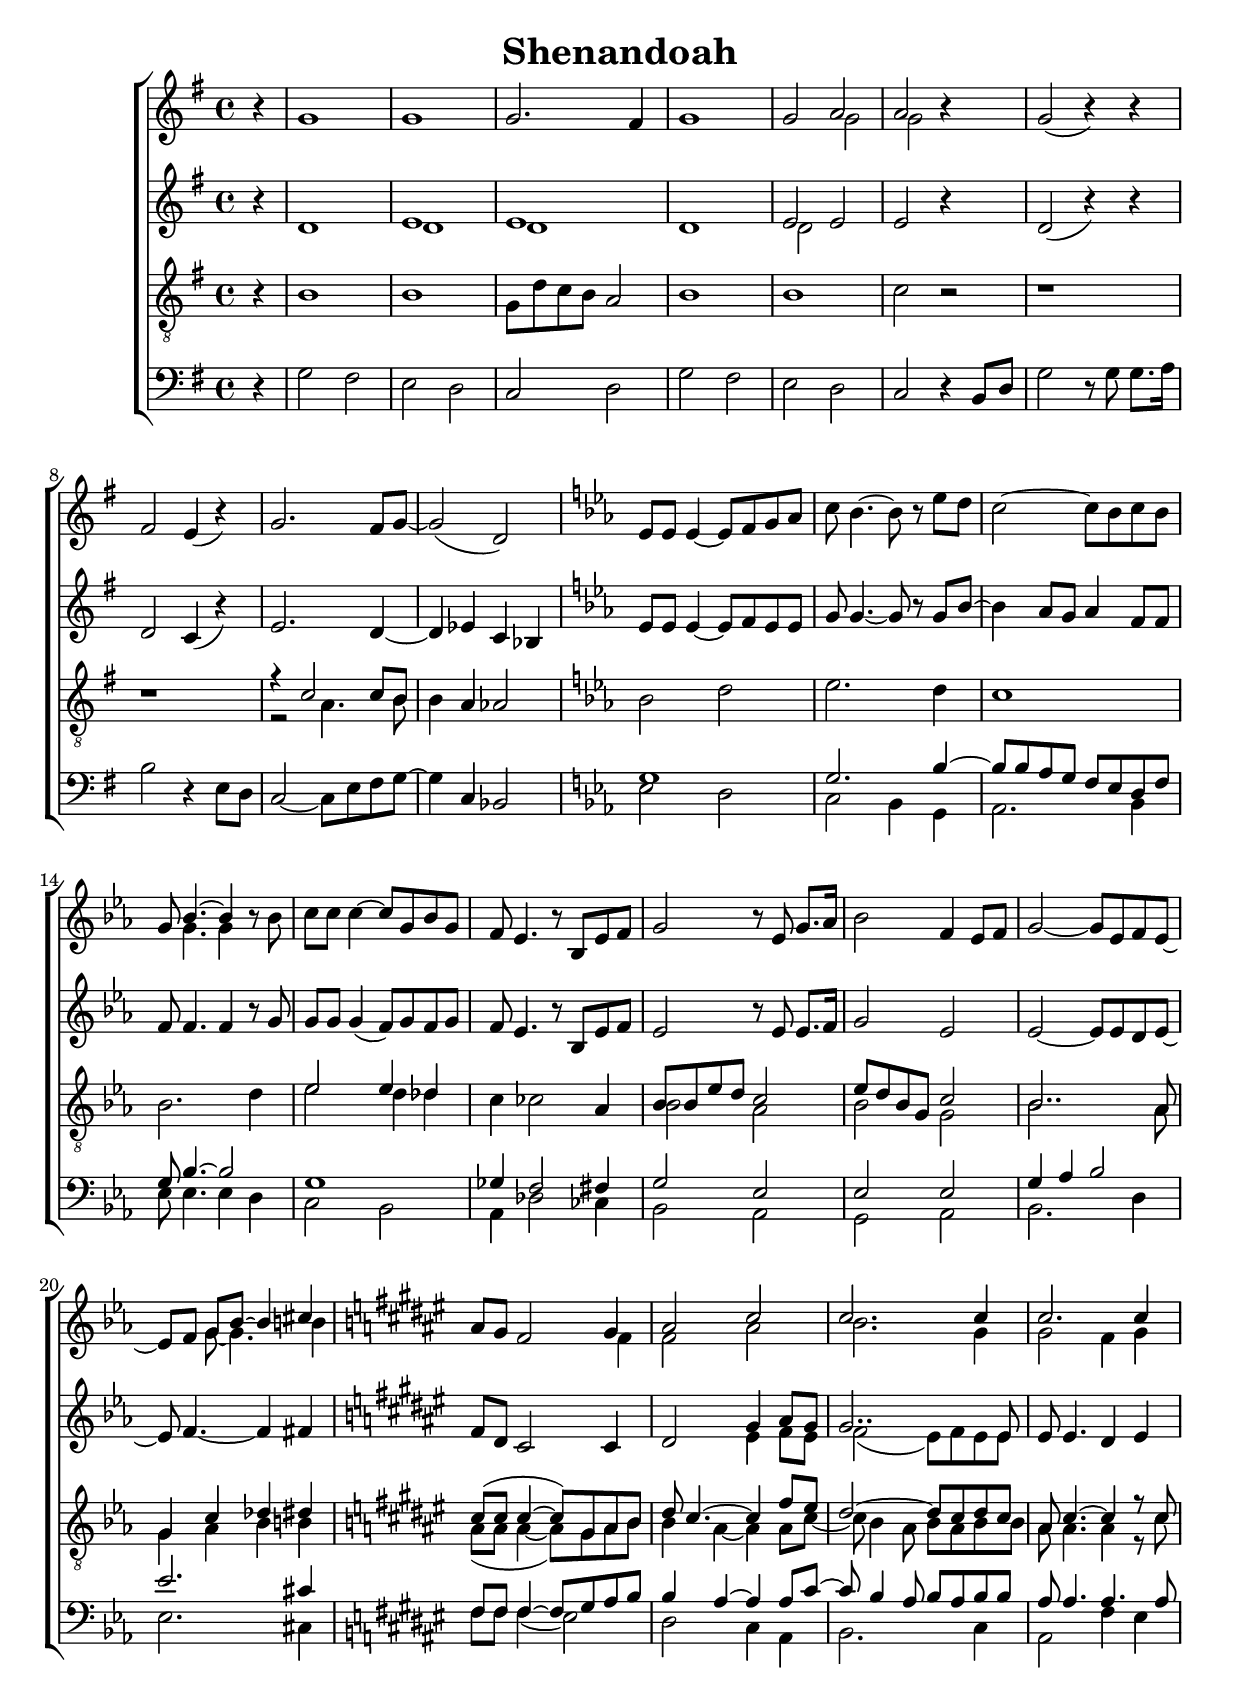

\version "2.18.2"

\header {
	title = "Shenandoah"
}

global = {
  \time 4/4
}

soprano_notes = \relative c'' {
  \key g \major 
  \partial 4 r4 g1  g1 g2. fis4 g1 g2 << { a2 a } \\ { g2 g } >> r4*2  g2 (r4) r  fis2 e4 (r4)  g2. fis8 g ~ g2 (d2)
  
  \key ees \major 
  ees8 ees ees4 ~ees8 f g aes c bes4. ~bes8 r8 ees8 d c2 ~c8 bes c bes g <<{bes4. ~bes4} \\ {g4. g4}>> r8 bes c c c4 ~c8 g bes g f ees4. r8 bes8 ees f
  g2 r8 ees g8. aes16 bes2 f4 ees8 f g2 ~g8 ees f ees ~ees8 f << {g8 bes ~bes4 cis} \\ {g8 ~g4. b4} >> 

  \key fis \major 
  ais8 gis fis2 << {gis4 ais2 cis cis2. cis4 cis2. cis4} \\ {fis,4 fis2 ais b2. gis4 gis2 fis4 gis } >> 
}

soprano_words = \lyricmode {
}

alto_notes = \relative c' {
  \key g \major 
  \partial 4 r4 d1 << {e1 e1} \\ {d1 d1} >> d1 << {e2} \\ {d2} >> e2 e2 r4*2 d2 (r4) r4 d2 c4 (r4) e2. d4 ~ d4 ees4 c4 bes4	

  \key ees \major 
  ees8 ees ees4 ~ees8 f8 ees8 ees g g4. ~g8 r8 g bes ~bes4 aes8 g aes4 f8 f f8 f4. f4 r8 g8 g g g4 (f8) g f g f ees4. r8 bes8 ees f
  ees2 r8 ees ees8. f16 g2 ees ees ~ees8 ees d ees ~ees f4. ~f4 fis

  \key fis \major 
  fis8 dis cis2 cis4 dis2 << { gis4 ais8 gis gis2.. eis8} \\ { eis4 fis8 eis fis2 (eis8) fis8 eis eis} >> eis8 eis4. dis4 eis

}
alto_words = \lyricmode {
}

tenor_notes = \relative c' {
  \key g \major 
  \partial 4 r4 b1 b g8 d' c b a2 b1 b c2 r r1 r << { r4 c2 c8 b8 } \\ { r2 a4. b8 } >> b4 a aes2
  
  \key ees \major 
  bes2 d ees2. d4 c1 bes2. d4 << {ees2 ees4 des} \\ {ees2 d4 des} >> c4 ces2 aes4

  << 
  	{ bes8 bes ees d c2 ees8 d bes g c2 | bes2.. aes8 | g4 c des dis } 
  	\\
  	{ bes2 aes bes g | bes2.. aes8 | g4 aes bes b }
  >>

  \key fis \major 
  <<
  	{ cis8 (cis8 cis4 ~cis8) gis ais b dis8 cis4. ~cis4 fis8 eis dis2 ~dis8 cis dis cis ais8 cis4. ~cis4 r8 cis8 }
  	\\
  	{ ais8 (ais8 ais4 ~ais8) gis ais b b4 ais4 ~ais4 ais8 cis ~cis b4 ais8 b ais b b ais ais4. ais4 r8 cis8}
  >>
}
tenor_words = \lyricmode {
}

bass_notes = \relative c' {
  \key g \major 
  \partial 4 r4 g2 fis e d c d g fis e d c r4 b8 d g2 r8 g g8. a16 b2 r4 e,8 d c2~c8 e fis g~g4 c,4 bes2
  
  \key ees \major << 
  	{ 
  	  g'1 g2. bes4 ~bes8 bes aes g f ees d f g bes4. ~bes2 g1 ges4 f2 fis4 
  	  g2 ees ees ees g4 aes bes2 ees2. cis4
  	} 
  	\\ 
  	{ 
  	  ees,2 d c bes4 g aes2. bes4 ees8 ees4. ees4 d c2 bes aes4 des2 ces4 
  	  bes2 aes g aes bes2. d4 ees2. cis4
  	}
  >>

  \key fis \major 
  << 
  	{
      fis8 fis fis4 ~fis8 gis ais b b4 ais ~ais ais8 cis ~cis b4 ais8 b ais b b ais8 ais4. ais4. ais8
  	}
  	\\
  	{
  	  fis8 fis fis4 (eis2) dis2 cis4 ais b2. cis4 ais2 fis'4 eis
  	}
  >>

}

bass_words = \lyricmode {
}

\score {
  \new ChoirStaff <<
    \new Staff <<
      \new Voice = "soprano" <<
        \global
        \soprano_notes
      >>
      \lyricsto "soprano" \new Lyrics \soprano_words
    >>
    \new Staff <<
      \new Voice = "alto" <<
        \global
        \alto_notes
      >>
      \lyricsto "alto" \new Lyrics \alto_words
    >>
    \new Staff <<
      \new Voice = "tenor" <<
      	\clef "treble_8"
        \global
        \tenor_notes
      >>
      \lyricsto "tenor" \new Lyrics \tenor_words
    >>
    \new Staff <<
      \new Voice = "bass" <<
      	\clef bass
        \global
        \bass_notes
      >>
      \lyricsto "bass" \new Lyrics \bass_words
    >>
  >>
}